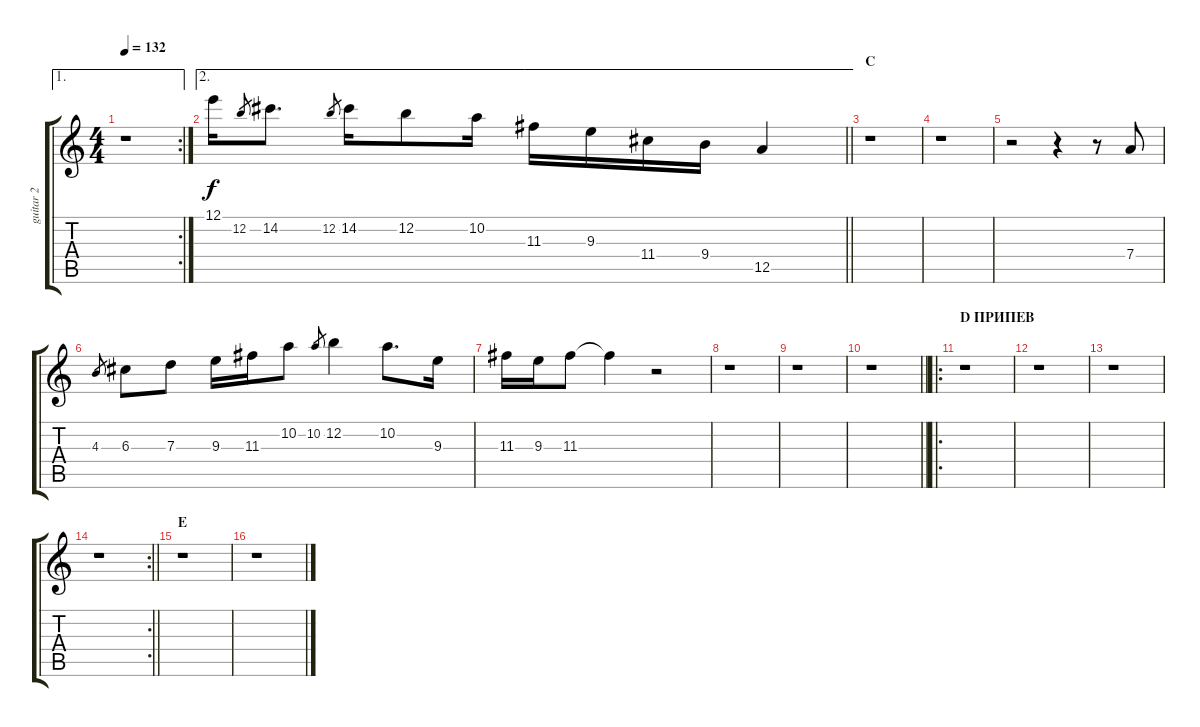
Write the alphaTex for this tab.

\track ("guitar 2" "guitar 2") {instrument distortionguitar}
\staff {score tabs}
\tuning (E4 B3 G3 D3 A2 E2) {hide}
\ae 1
\rc 2
\ts (4 4)
\tempo 132
\clef g2
\ks c
r.1{dy f} |
\ae 2
\barLineRight lightlight
12.1.16 12.2.8{gr} 14.2.8{d} 12.2.8{gr} 14.2.16 12.2.8 10.2.16 11.3.16 9.3.16 11.4.16 9.4.16 12.5.4 |
\section ("" "С")
r.1 |
r.1 |
r.2 r.4 r.8 7.4.8 |
4.3.8{gr} 6.3.8 7.3.8 9.3.16 11.3.16 10.2.8 10.2.8{gr} 12.2.4 10.2.8{d} 9.3.16 |
11.3.16 9.3.16 11.3.8 11.3{t}.4 r.2 |
r.1 |
r.1 |
\barLineRight lightlight
r.1 |
\ro
\section ("" "D ПРИПЕВ")
r.1 |
r.1 |
r.1 |
\rc 2
\barLineRight lightlight
r.1 |
\section ("" "E")
r.1 |
r.1
